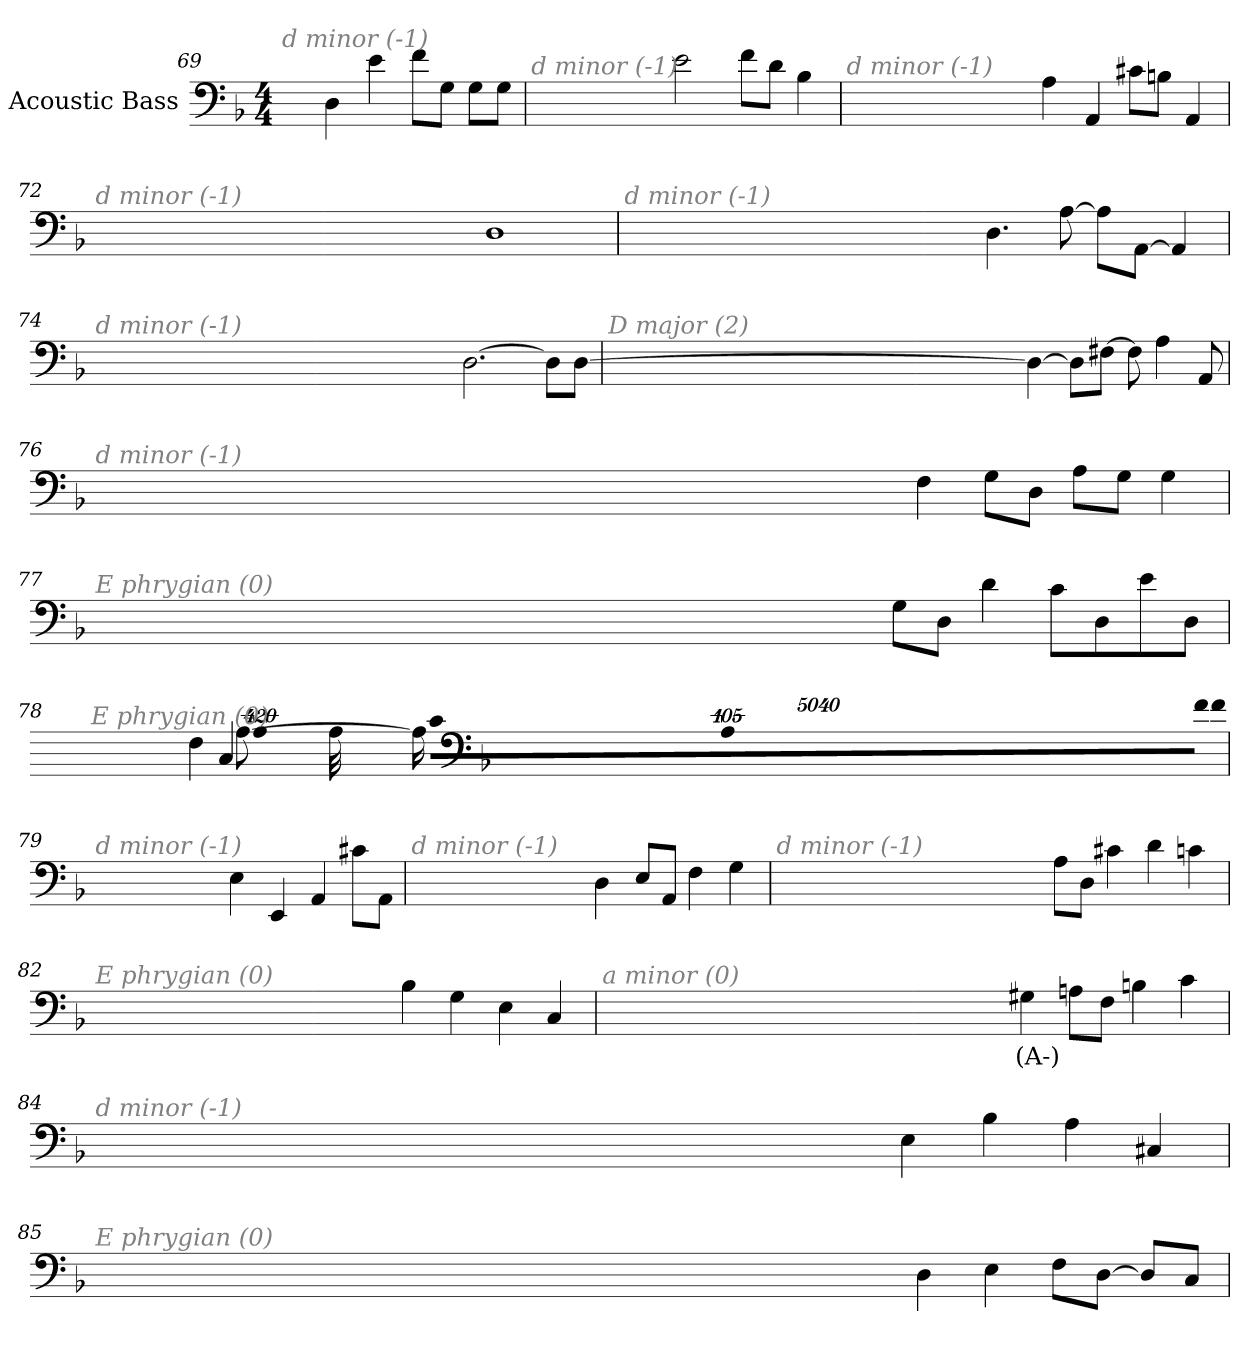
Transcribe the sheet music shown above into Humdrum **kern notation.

**kern	**text
*part1	*part1
*staff1	*staff1
*I"Acoustic Bass	*
*clefF4	*
*ITrd7c12	*
*k[b-]	*
*F:	*
*M4/4	*
=69	=69
!LO:TX:i:color=#808080:t=d minor (-1)	!
4DD	.
4E	.
8FL	.
8GGJ	.
8GGL	.
8GGJ	.
=70	=70
!LO:TX:i:color=#808080:t=d minor (-1)	!
2E	.
8FL	.
8DJ	.
4BB-	.
=71	=71
!LO:TX:i:color=#808080:t=d minor (-1)	!
4AA	.
4AAA	.
8C#XL	.
8BBnJ	.
4AAA	.
=72	=72
!LO:TX:i:color=#808080:t=d minor (-1)	!
1DD	.
=73	=73
!LO:TX:i:color=#808080:t=d minor (-1)	!
4.DD	.
[8AA	.
8AAL]	.
[8AAAJ	.
4AAA]	.
=74	=74
!LO:TX:i:color=#808080:t=d minor (-1)	!
[2.DD	.
8DDL]	.
[8DDJ	.
=75	=75
!LO:TX:i:color=#808080:t=D major (2)	!
4DD_	.
8DDL]	.
[8FF#XJ	.
8FF#]	.
4AA	.
8AAA	.
=76	=76
!LO:TX:i:color=#808080:t=d minor (-1)	!
4FF	.
8GGL	.
8DDJ	.
8AAL	.
8GGJ	.
4GG	.
=77	=77
!LO:TX:i:color=#808080:t=E phrygian (0)	!
8GGL	.
8DDJ	.
4D	.
8CL	.
8DD	.
8E	.
8DDJ	.
=78	=78
!LO:TX:i:color=#808080:t=E phrygian (0)	!
!LO:N:vis=8	!
40320%3347FL	.
!LO:N:vis=8	!
40320%3347F	.
!LO:N:vis=8	!
40320%3347CJ	.
!LO:N:vis=1024	!
[13440%13AA	.
8AA_	.
16AA_	.
32AA_	.
!LO:N:vis=1024%31	!
13440%407AA]	.
4FF	.
4CC	.
=79	=79
!LO:TX:i:color=#808080:t=d minor (-1)	!
4EE	.
4EEE	.
4AAA	.
8C#XL	.
8AAAJ	.
=80	=80
!LO:TX:i:color=#808080:t=d minor (-1)	!
4DD	.
8EEL	.
8AAAJ	.
4FF	.
4GG	.
=81	=81
!LO:TX:i:color=#808080:t=d minor (-1)	!
8AAL	.
8DDJ	.
4C#X	.
4D	.
4Cn	.
=82	=82
!LO:TX:i:color=#808080:t=E phrygian (0)	!
4BB-	.
4GG	.
4EE	.
4CC	.
=83	=83
!LO:TX:i:color=#808080:t=a minor (0)	!
4GG#Xi	(A-)
8AAnL	.
8FFJ	.
4BBn	.
4C	.
=84	=84
!LO:TX:i:color=#808080:t=d minor (-1)	!
4EE	.
4BB-	.
4AA	.
4CC#X	.
=85	=85
!LO:TX:i:color=#808080:t=E phrygian (0)	!
4DD	.
4EE	.
8FFL	.
[8DDJ	.
8DDL]	.
[8CCJ	.
=	=
*-	*-
